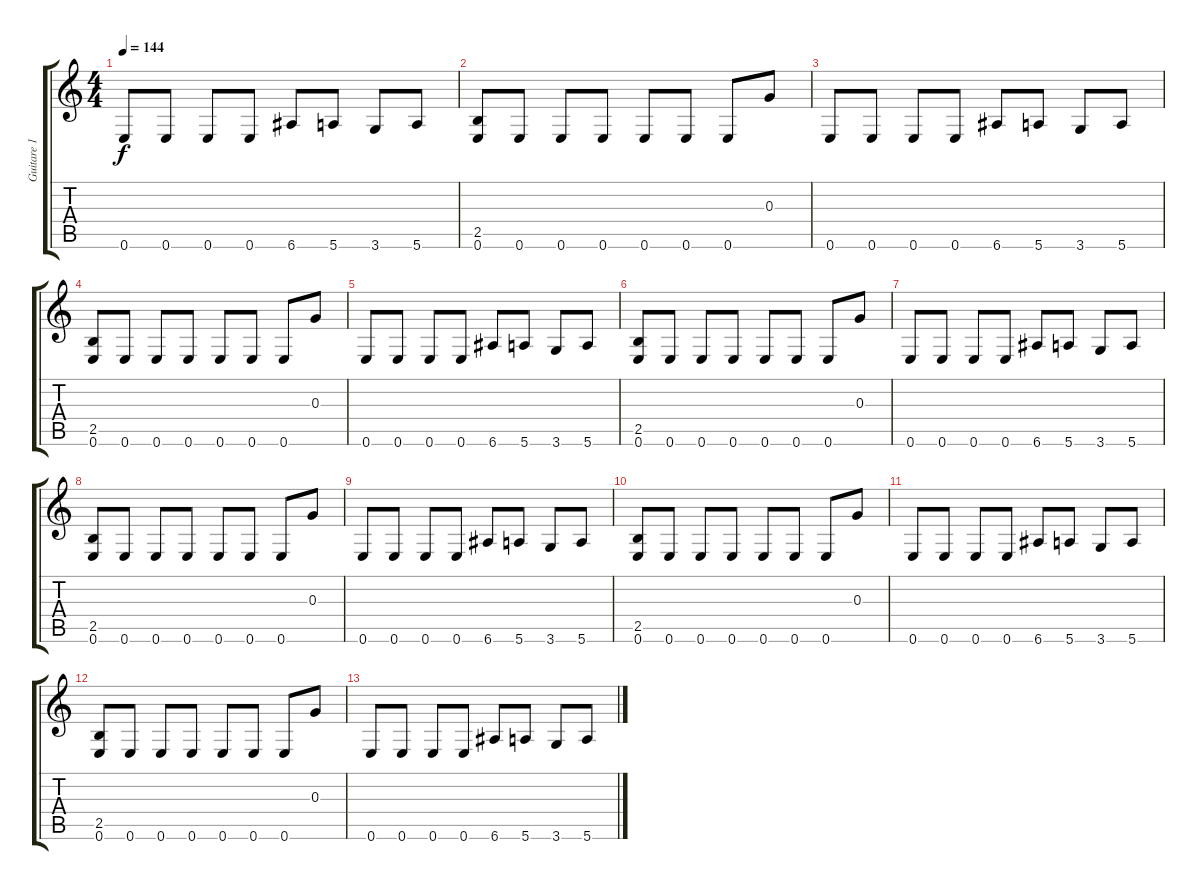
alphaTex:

\track ("Guitare 1" "Guitare 1") {instrument distortionguitar}
\staff {score tabs}
\tuning (E4 B3 G3 D3 A2 E2) {hide}
\ts (4 4)
\tempo 144
\clef g2
\ks c
0.6.8{dy f volume 9} 0.6.8 0.6.8 0.6.8 6.6.8 5.6.8 3.6.8 5.6.8 |
(2.5 0.6).8{volume 8} 0.6.8 0.6.8 0.6.8 0.6.8 0.6.8 0.6.8 0.3.8 |
0.6.8{volume 7} 0.6.8 0.6.8 0.6.8 6.6.8 5.6.8 3.6.8 5.6.8 |
(2.5 0.6).8{volume 6} 0.6.8 0.6.8 0.6.8 0.6.8 0.6.8 0.6.8 0.3.8 |
0.6.8{volume 5} 0.6.8 0.6.8 0.6.8 6.6.8 5.6.8 3.6.8 5.6.8 |
(2.5 0.6).8{volume 4} 0.6.8 0.6.8 0.6.8 0.6.8 0.6.8 0.6.8 0.3.8 |
0.6.8{volume 3} 0.6.8 0.6.8 0.6.8 6.6.8 5.6.8 3.6.8 5.6.8 |
(2.5 0.6).8{volume 2} 0.6.8 0.6.8 0.6.8 0.6.8 0.6.8 0.6.8 0.3.8 |
0.6.8{volume 1} 0.6.8 0.6.8 0.6.8 6.6.8 5.6.8 3.6.8 5.6.8 |
(2.5 0.6).8{volume 0} 0.6.8 0.6.8 0.6.8 0.6.8 0.6.8 0.6.8 0.3.8 |
0.6.8{volume 0} 0.6.8 0.6.8 0.6.8 6.6.8 5.6.8 3.6.8 5.6.8 |
(2.5 0.6).8{volume 0} 0.6.8 0.6.8 0.6.8 0.6.8 0.6.8 0.6.8 0.3.8 |
0.6.8{volume 0} 0.6.8 0.6.8 0.6.8 6.6.8 5.6.8 3.6.8 5.6.8
